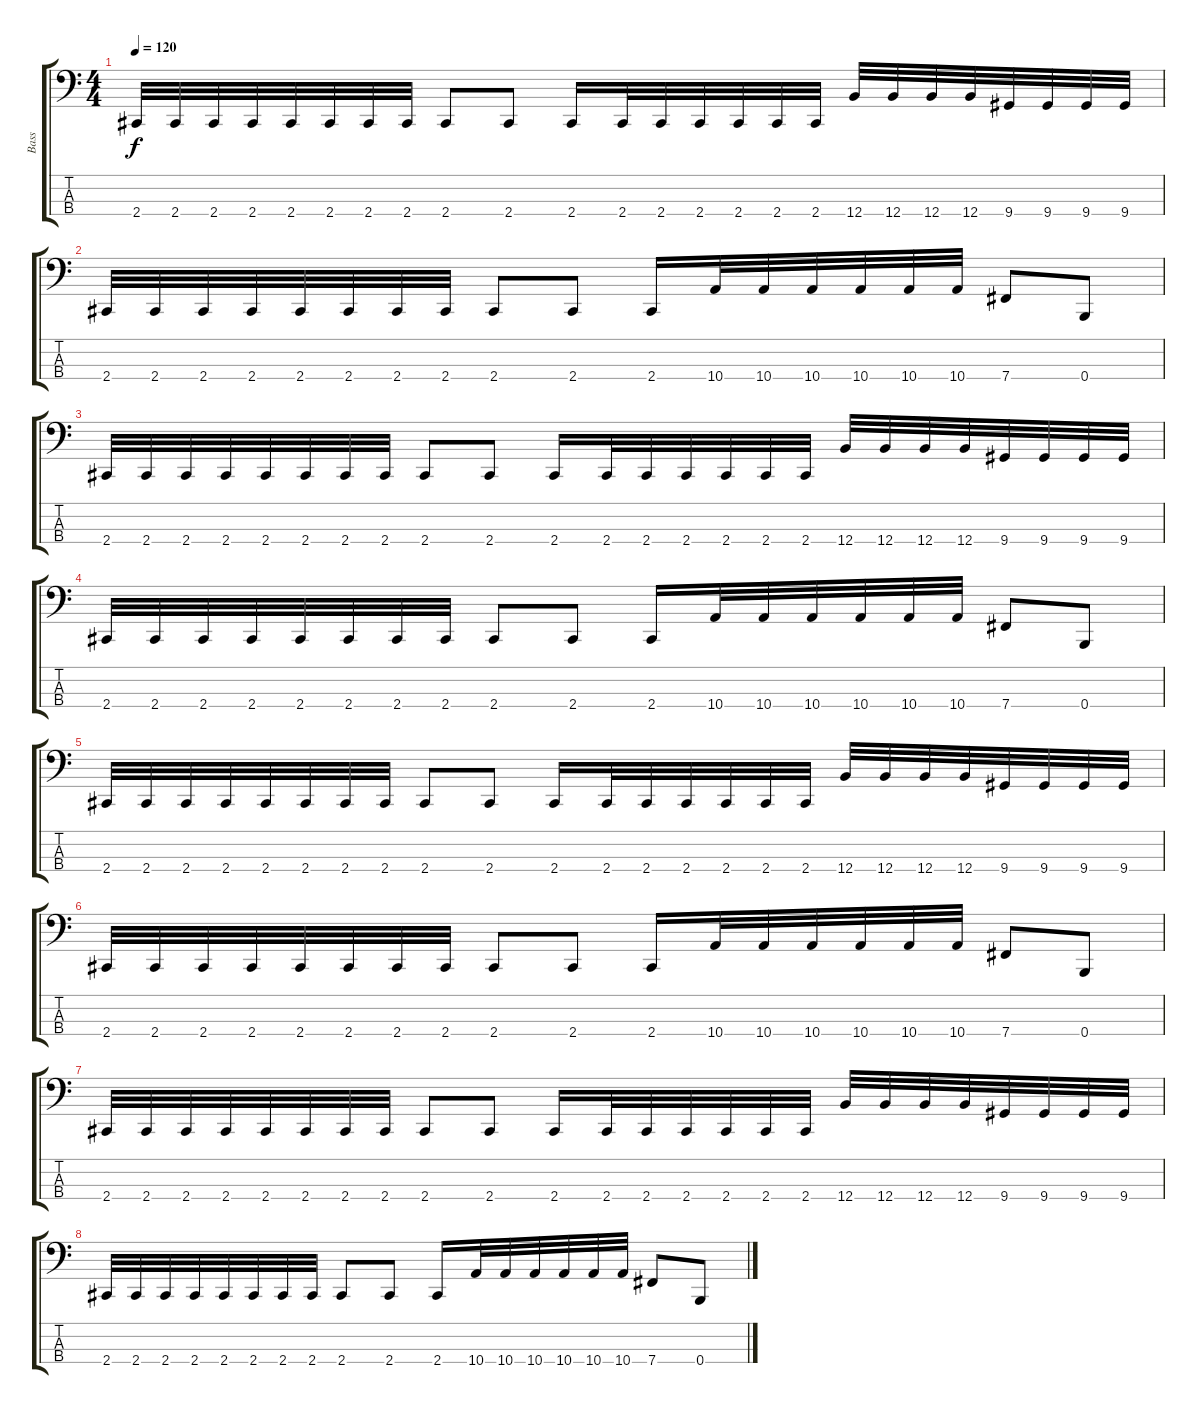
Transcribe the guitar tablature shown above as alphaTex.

\track ("Bass" "Bass") {instrument electricbasspick}
\staff {score tabs}
\tuning (E2 B1 Gb1 B0) {hide}
\ts (4 4)
\tempo 120
\clef f4
\ks c
2.4.32{dy f} 2.4.32 2.4.32 2.4.32 2.4.32 2.4.32 2.4.32 2.4.32 2.4.8 2.4.8 2.4.16 2.4.32 2.4.32 2.4.32 2.4.32 2.4.32 2.4.32 12.4.32 12.4.32 12.4.32 12.4.32 9.4.32 9.4.32 9.4.32 9.4.32 |
2.4.32 2.4.32 2.4.32 2.4.32 2.4.32 2.4.32 2.4.32 2.4.32 2.4.8 2.4.8 2.4.16 10.4.32 10.4.32 10.4.32 10.4.32 10.4.32 10.4.32 7.4.8 0.4.8 |
2.4.32 2.4.32 2.4.32 2.4.32 2.4.32 2.4.32 2.4.32 2.4.32 2.4.8 2.4.8 2.4.16 2.4.32 2.4.32 2.4.32 2.4.32 2.4.32 2.4.32 12.4.32 12.4.32 12.4.32 12.4.32 9.4.32 9.4.32 9.4.32 9.4.32 |
2.4.32 2.4.32 2.4.32 2.4.32 2.4.32 2.4.32 2.4.32 2.4.32 2.4.8 2.4.8 2.4.16 10.4.32 10.4.32 10.4.32 10.4.32 10.4.32 10.4.32 7.4.8 0.4.8 |
2.4.32 2.4.32 2.4.32 2.4.32 2.4.32 2.4.32 2.4.32 2.4.32 2.4.8 2.4.8 2.4.16 2.4.32 2.4.32 2.4.32 2.4.32 2.4.32 2.4.32 12.4.32 12.4.32 12.4.32 12.4.32 9.4.32 9.4.32 9.4.32 9.4.32 |
2.4.32 2.4.32 2.4.32 2.4.32 2.4.32 2.4.32 2.4.32 2.4.32 2.4.8 2.4.8 2.4.16 10.4.32 10.4.32 10.4.32 10.4.32 10.4.32 10.4.32 7.4.8 0.4.8 |
2.4.32 2.4.32 2.4.32 2.4.32 2.4.32 2.4.32 2.4.32 2.4.32 2.4.8 2.4.8 2.4.16 2.4.32 2.4.32 2.4.32 2.4.32 2.4.32 2.4.32 12.4.32 12.4.32 12.4.32 12.4.32 9.4.32 9.4.32 9.4.32 9.4.32 |
2.4.32 2.4.32 2.4.32 2.4.32 2.4.32 2.4.32 2.4.32 2.4.32 2.4.8 2.4.8 2.4.16 10.4.32 10.4.32 10.4.32 10.4.32 10.4.32 10.4.32 7.4.8 0.4.8
